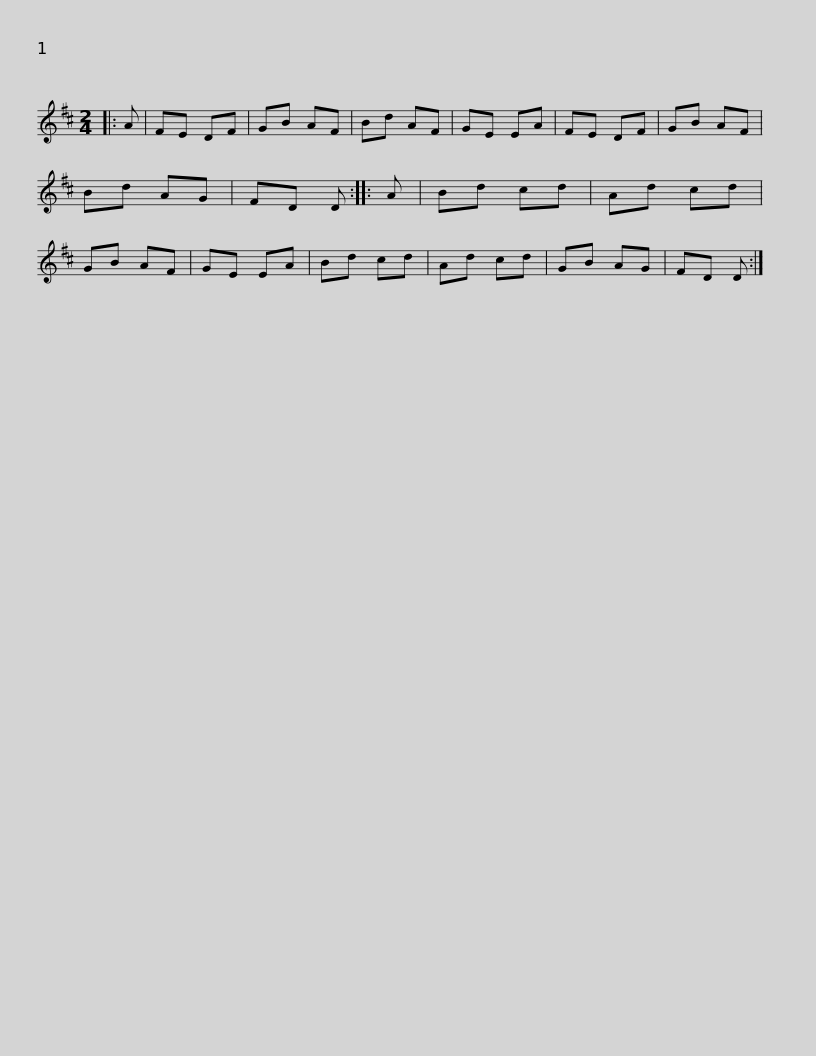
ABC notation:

X:1
L:1/8
M:2/4
I:linebreak $
K:D
V:1 treble
V:1
|: A | FE DF | GB AF | Bd AF | GE EA | %5
 FE DF | GB AF | Bd AG | FD D :: A | %10
 Bd cd |$ Ad cd | GB AF | GE EA | Bd cd | %15
 Ad cd | GB AG | FD D :| %18
